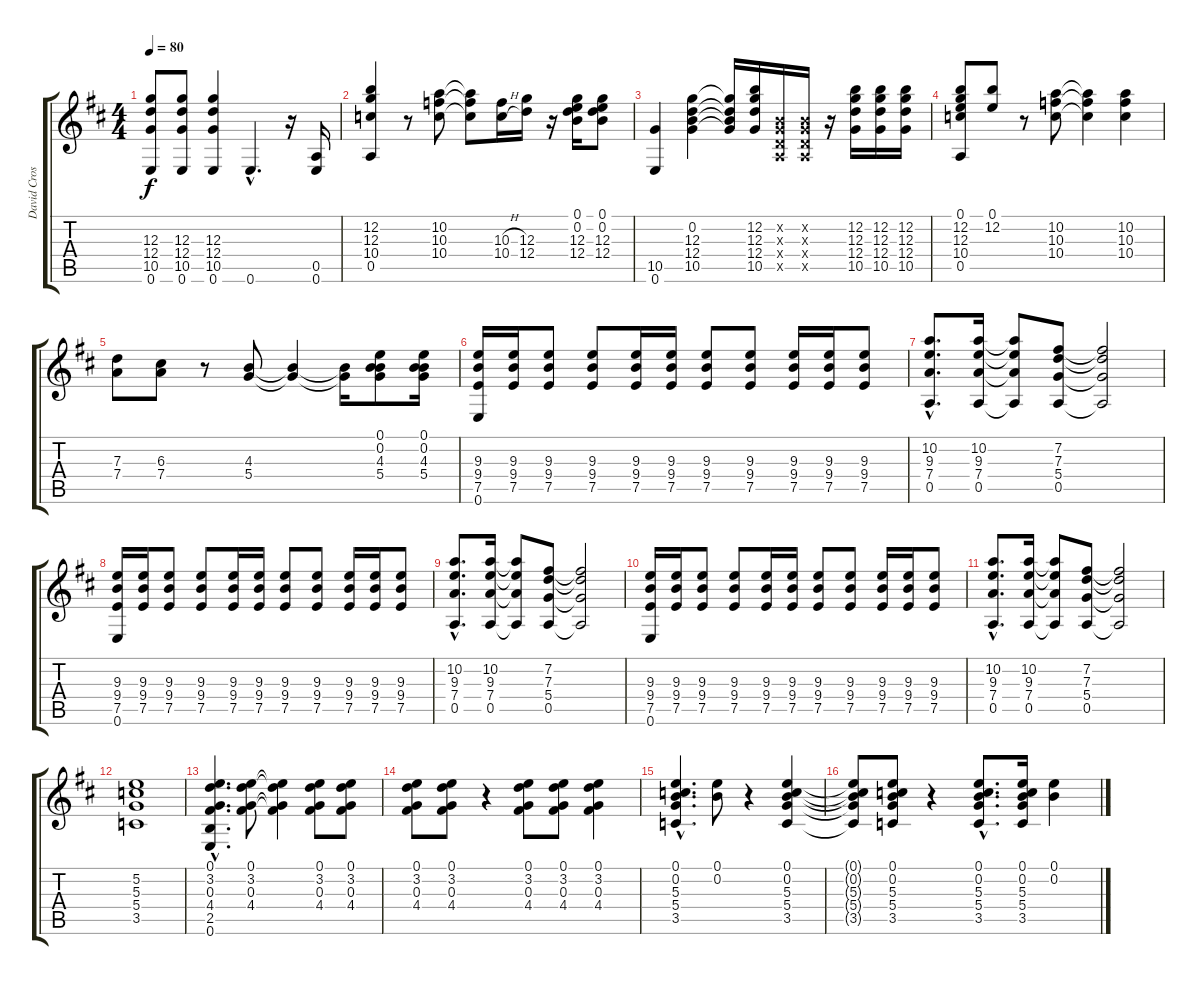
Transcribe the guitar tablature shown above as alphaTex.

\track ("David Crosby" "David Cros") {instrument overdrivenguitar}
\staff {score tabs}
\tuning (E4 B3 G3 D3 A2 E2) {hide}
\ts (4 4)
\tempo 80
\clef g2
\ks d
(12.3 12.4 10.5 0.6).8{dy f} (12.3 12.4 10.5 0.6).8 (12.3 12.4 10.5 0.6).4 0.6{hac}.4{d} r.16 (0.5 0.6).16 |
(12.2 12.3 10.4 0.5).4 r.8 (10.2 10.3 10.4).8 (10.2{t} 10.3{t} 10.4{t}).8 (10.3{h} 10.4{h}).16 (12.3 12.4).16 r.16 (0.1 0.2 12.3 12.4).16 (0.1 0.2 12.3 12.4).8 |
(10.5 0.6).4 (0.2 12.3 12.4 10.5).4 (0.2{t} 12.3{t} 12.4{t} 10.5{t}).16 (12.2 12.3 12.4 10.5).16 (0.2{x} 0.3{x} 0.4{x} 0.5{x}).16 (0.2{x} 0.3{x} 0.4{x} 0.5{x}).16 r.16 (12.2 12.3 12.4 10.5).16 (12.2 12.3 12.4 10.5).16 (12.2 12.3 12.4 10.5).16 |
(0.1 12.2 12.3 10.4 0.5).8 (0.1 12.2).8 r.8 (10.2 10.3 10.4).8 (10.2{t} 10.3{t} 10.4{t}).4 (10.2 10.3 10.4).4 |
(7.3 7.4).8 (6.3 7.4).8 r.8 (4.3 5.4).8 (4.3{t} 5.4{t}).4 (4.3{t} 5.4{t}).16 (0.1 0.2 4.3 5.4).8 (0.1 0.2 4.3 5.4).16 |
(9.3 9.4 7.5 0.6).16 (9.3 9.4 7.5).16 (9.3 9.4 7.5).8 (9.3 9.4 7.5).8 (9.3 9.4 7.5).16 (9.3 9.4 7.5).16 (9.3 9.4 7.5).8 (9.3 9.4 7.5).8 (9.3 9.4 7.5).16 (9.3 9.4 7.5).16 (9.3 9.4 7.5).8 |
(10.2{hac} 9.3{hac} 7.4{hac} 0.5{hac}).8{d} (10.2 9.3 7.4 0.5).16 (10.2{t} 9.3{t} 7.4{t} 0.5{t}).8 (7.2 7.3 5.4 0.5).8 (7.2{t} 7.3{t} 5.4{t} 0.5{t}).2 |
(9.3 9.4 7.5 0.6).16 (9.3 9.4 7.5).16 (9.3 9.4 7.5).8 (9.3 9.4 7.5).8 (9.3 9.4 7.5).16 (9.3 9.4 7.5).16 (9.3 9.4 7.5).8 (9.3 9.4 7.5).8 (9.3 9.4 7.5).16 (9.3 9.4 7.5).16 (9.3 9.4 7.5).8 |
(10.2{hac} 9.3{hac} 7.4{hac} 0.5{hac}).8{d} (10.2 9.3 7.4 0.5).16 (10.2{t} 9.3{t} 7.4{t} 0.5{t}).8 (7.2 7.3 5.4 0.5).8 (7.2{t} 7.3{t} 5.4{t} 0.5{t}).2 |
(9.3 9.4 7.5 0.6).16 (9.3 9.4 7.5).16 (9.3 9.4 7.5).8 (9.3 9.4 7.5).8 (9.3 9.4 7.5).16 (9.3 9.4 7.5).16 (9.3 9.4 7.5).8 (9.3 9.4 7.5).8 (9.3 9.4 7.5).16 (9.3 9.4 7.5).16 (9.3 9.4 7.5).8 |
(10.2{hac} 9.3{hac} 7.4{hac} 0.5{hac}).8{d} (10.2 9.3 7.4 0.5).16 (10.2{t} 9.3{t} 7.4{t} 0.5{t}).8 (7.2 7.3 5.4 0.5).8 (7.2{t} 7.3{t} 5.4{t} 0.5{t}).2 |
(5.2 5.3 5.4 3.5).1 |
(0.1{hac} 3.2{hac} 0.3{hac} 4.4{hac} 2.5{hac} 0.6{hac}).4{d} (0.1 3.2 0.3 4.4).8 (0.1{t} 3.2{t} 0.3{t} 4.4{t}).4 (0.1 3.2 0.3 4.4).8 (0.1 3.2 0.3 4.4).8 |
(0.1 3.2 0.3 4.4).8 (0.1 3.2 0.3 4.4).8 r.4 (0.1 3.2 0.3 4.4).8 (0.1 3.2 0.3 4.4).8 (0.1 3.2 0.3 4.4).4 |
(0.1{hac} 0.2{hac} 5.3{hac} 5.4{hac} 3.5{hac}).4{d} (0.1 0.2).8 r.4 (0.1 0.2 5.3 5.4 3.5).4 |
(0.1{t} 0.2{t} 5.3{t} 5.4{t} 3.5{t}).8 (0.1 0.2 5.3 5.4 3.5).8 r.4 (0.1{hac} 0.2{hac} 5.3{hac} 5.4{hac} 3.5{hac}).8{d} (0.1 0.2 5.3 5.4 3.5).16 (0.1 0.2).4
